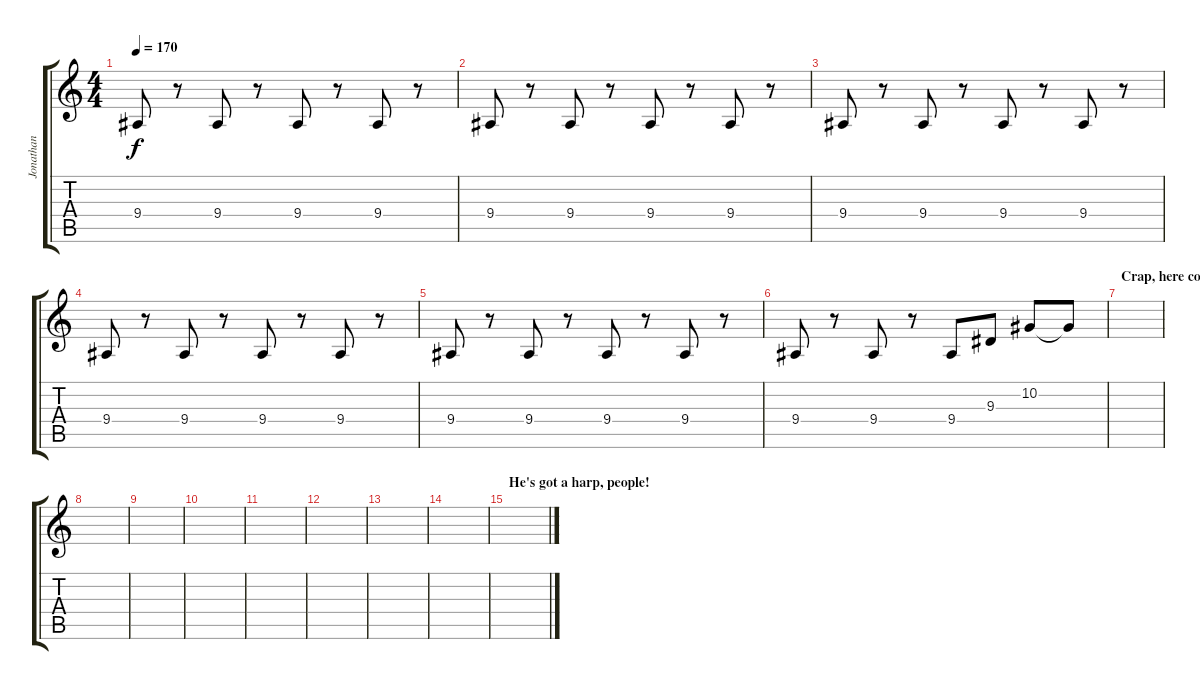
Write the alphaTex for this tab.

\track ("Jonathan" "Jonathan") {instrument harmonica}
\staff {score tabs}
\tuning (Eb4 Bb3 Gb3 Db3 Ab2 Db2) {hide}
\ts (4 4)
\tempo 170
\clef g2
\ks c
9.4.8{dy f} r.8 9.4.8 r.8 9.4.8 r.8 9.4.8 r.8 |
9.4.8 r.8 9.4.8 r.8 9.4.8 r.8 9.4.8 r.8 |
9.4.8 r.8 9.4.8 r.8 9.4.8 r.8 9.4.8 r.8 |
9.4.8 r.8 9.4.8 r.8 9.4.8 r.8 9.4.8 r.8 |
9.4.8 r.8 9.4.8 r.8 9.4.8 r.8 9.4.8 r.8 |
9.4.8 r.8 9.4.8 r.8 9.4.8 9.3.8 10.2.8 10.2{t}.8 |
\section ("" "Crap, here comes Fabian")
|
|
|
|
|
|
|
|
\section ("" "He's got a harp, people!")
